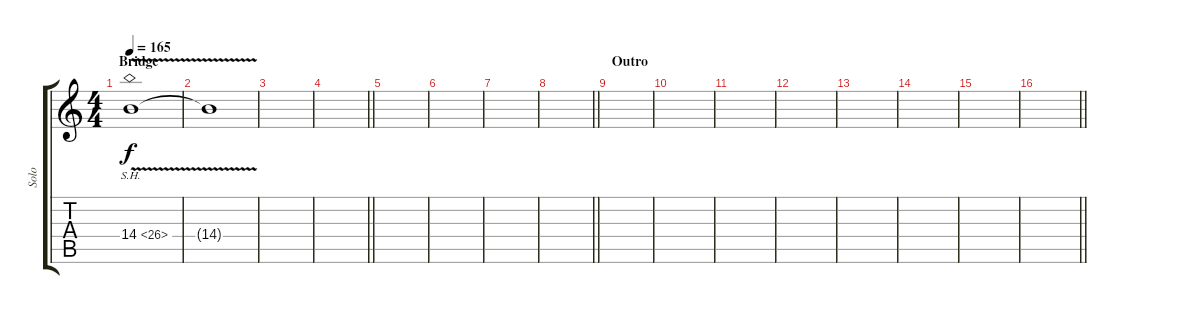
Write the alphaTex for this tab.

\track ("Solo" "Solo") {instrument distortionguitar}
\staff {score tabs}
\tuning (B3 Gb3 D3 A2 E2 B1) {hide}
\ts (4 4)
\section ("" "Bridge")
\tempo 165
\clef g2
\ks c
14.4{sh 12 v}.1{dy f instrument guitarharmonics} |
14.4{t}.1 |
|
\barLineRight lightlight
|
|
|
|
\barLineRight lightlight
|
\section ("" "Outro")
|
|
|
|
|
|
|
\barLineRight lightlight
